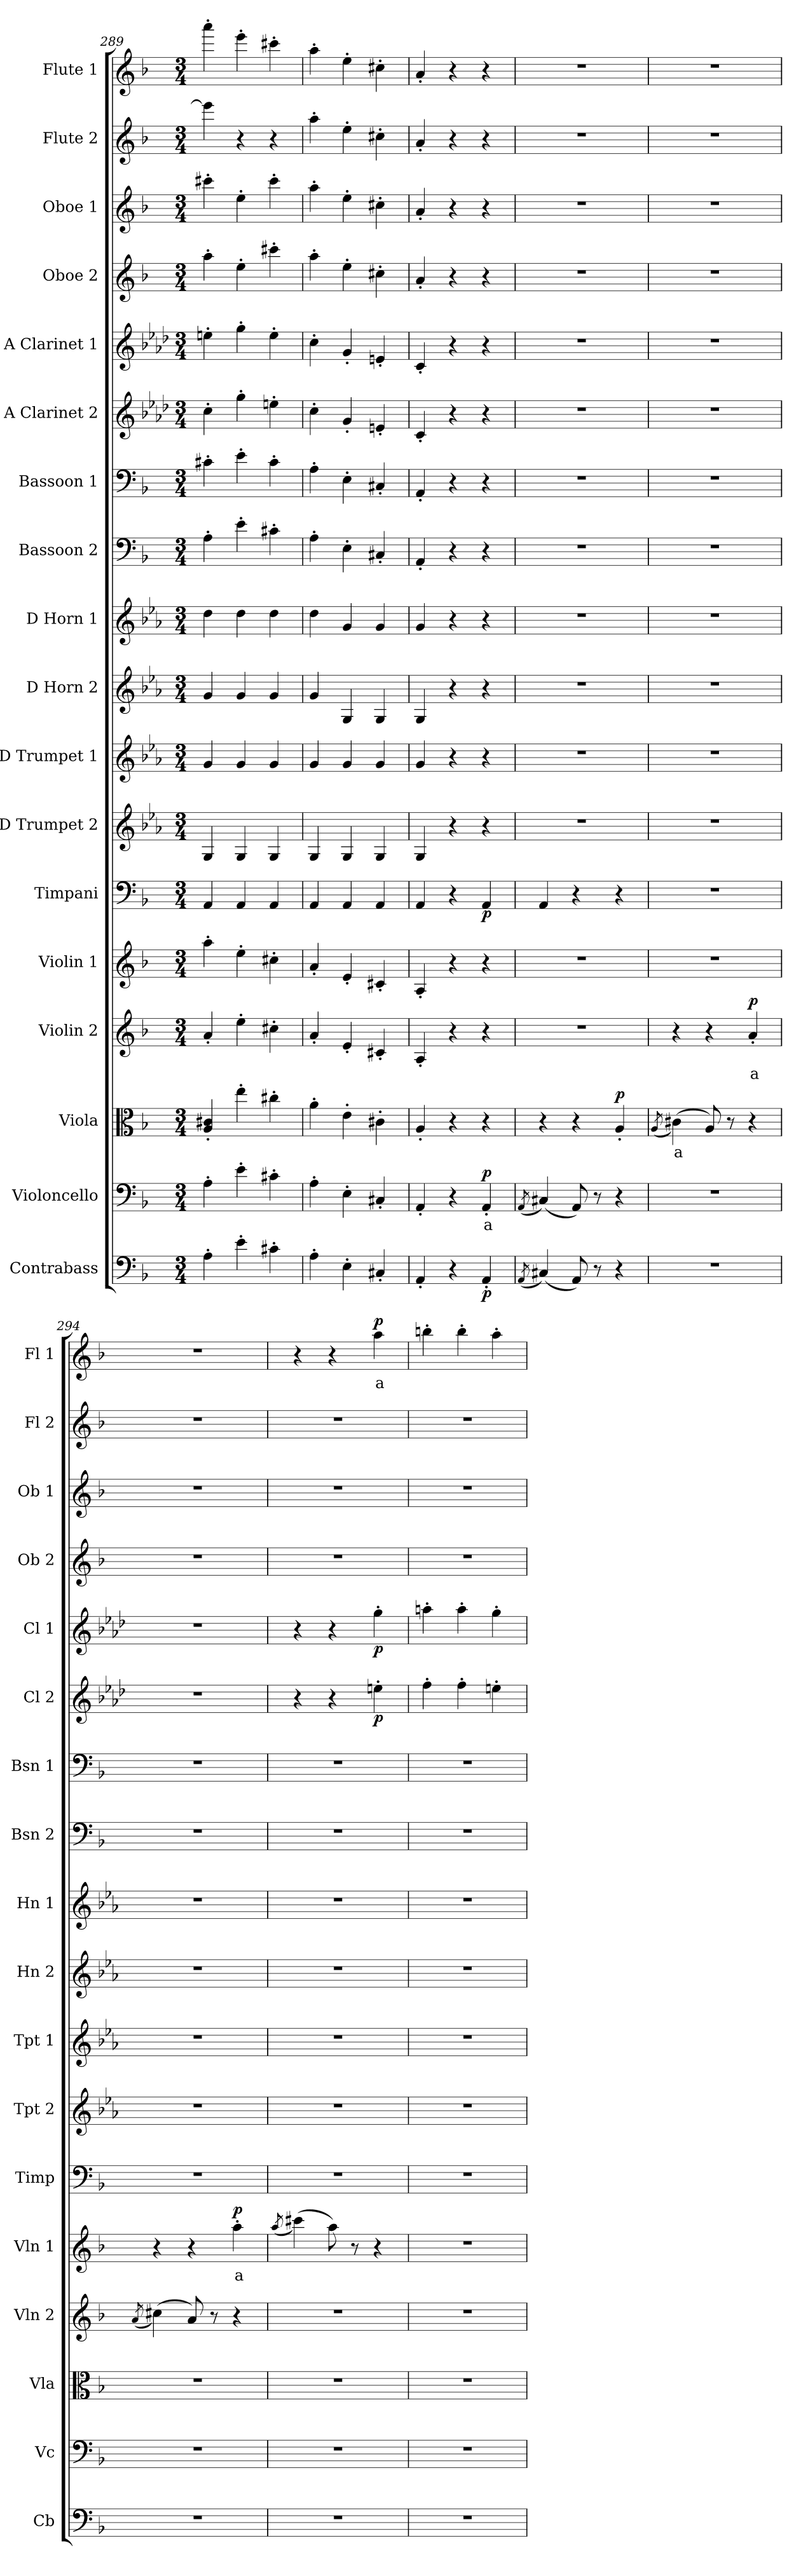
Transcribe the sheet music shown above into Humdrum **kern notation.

**kern	**dynam	**kern	**text	**dynam	**kern	**text	**dynam	**kern	**text	**dynam	**kern	**text	**dynam	**kern	**dynam	**kern	**kern	**kern	**kern	**kern	**kern	**kern	**dynam	**kern	**dynam	**kern	**kern	**kern	**kern	**text	**dynam
*part18	*part18	*part17	*part17	*part17	*part16	*part16	*part16	*part15	*part15	*part15	*part14	*part14	*part14	*part13	*part13	*part12	*part11	*part10	*part9	*part8	*part7	*part6	*part6	*part5	*part5	*part4	*part3	*part2	*part1	*part1	*part1
*staff18	*staff18	*staff17	*staff17	*staff17	*staff16	*staff16	*staff16	*staff15	*staff15	*staff15	*staff14	*staff14	*staff14	*staff13	*staff13	*staff12	*staff11	*staff10	*staff9	*staff8	*staff7	*staff6	*staff6	*staff5	*staff5	*staff4	*staff3	*staff2	*staff1	*staff1	*staff1
*I"Contrabass	*	*I"Violoncello	*	*	*I"Viola	*	*	*I"Violin 2	*	*	*I"Violin 1	*	*	*I"Timpani	*	*I"D Trumpet 2	*I"D Trumpet 1	*I"D Horn 2	*I"D Horn 1	*I"Bassoon 2	*I"Bassoon 1	*I"A Clarinet 2	*	*I"A Clarinet 1	*	*I"Oboe 2	*I"Oboe 1	*I"Flute 2	*I"Flute 1	*	*
*I'Cb	*	*I'Vc	*	*	*I'Vla	*	*	*I'Vln 2	*	*	*I'Vln 1	*	*	*I'Timp	*	*I'Tpt 2	*I'Tpt 1	*I'Hn 2	*I'Hn 1	*I'Bsn 2	*I'Bsn 1	*I'Cl 2	*	*I'Cl 1	*	*I'Ob 2	*I'Ob 1	*I'Fl 2	*I'Fl 1	*	*
*clefF4	*	*clefF4	*	*	*clefC3	*	*	*clefG2	*	*	*clefG2	*	*	*clefF4	*	*clefG2	*clefG2	*clefG2	*clefG2	*clefF4	*clefF4	*clefG2	*	*clefG2	*	*clefG2	*clefG2	*clefG2	*clefG2	*	*
*ITrd7c12	*	*	*	*	*	*	*	*	*	*	*	*	*	*	*	*ITrd-1c-2	*ITrd-1c-2	*ITrd6c10	*ITrd6c10	*	*	*ITrd2c3	*	*ITrd2c3	*	*	*	*	*	*	*
*k[b-]	*	*k[b-]	*	*	*k[b-]	*	*	*k[b-]	*	*	*k[b-]	*	*	*k[b-]	*	*k[b-]	*k[b-]	*k[b-]	*k[b-]	*k[b-]	*k[b-]	*k[b-]	*	*k[b-]	*	*k[b-]	*k[b-]	*k[b-]	*k[b-]	*	*
*M3/4	*	*M3/4	*	*	*M3/4	*	*	*M3/4	*	*	*M3/4	*	*	*M3/4	*	*M3/4	*M3/4	*M3/4	*M3/4	*M3/4	*M3/4	*M3/4	*	*M3/4	*	*M3/4	*M3/4	*M3/4	*M3/4	*	*
=289	=289	=289	=289	=289	=289	=289	=289	=289	=289	=289	=289	=289	=289	=289	=289	=289	=289	=289	=289	=289	=289	=289	=289	=289	=289	=289	=289	=289	=289	=289	=289
4AA'\	.	4A'\	.	.	4A/' 4c#X/'	.	.	4a'/	.	.	4aa'\	.	.	4AA/	.	4A/	4a/	4A/	4e\	4A'\	4c#X'\	4a'\	.	4cc#X'\	.	4aa'\	4ccc#X'\	4eee\]	4aaa'\	.	.
4E'\	.	4e'\	.	.	4ee'\	.	.	4ee'\	.	.	4ee'\	.	.	4AA/	.	4A/	4a/	4A/	4e\	4e'\	4e'\	4ee'\	.	4ee'\	.	4ee'\	4ee'\	4r	4eee'\	.	.
4C#X'\	.	4c#X'\	.	.	4cc#X'\	.	.	4cc#X'\	.	.	4cc#X'\	.	.	4AA/	.	4A/	4a/	4A/	4e\	4c#X'\	4c#'\	4cc#X'\	.	4cc#'\	.	4ccc#X'\	4ccc#'\	4r	4ccc#X'\	.	.
=290	=290	=290	=290	=290	=290	=290	=290	=290	=290	=290	=290	=290	=290	=290	=290	=290	=290	=290	=290	=290	=290	=290	=290	=290	=290	=290	=290	=290	=290	=290	=290
4AA'\	.	4A'\	.	.	4a'\	.	.	4a'/	.	.	4a'/	.	.	4AA/	.	4A/	4a/	4A/	4e\	4A'\	4A'\	4a'\	.	4a'\	.	4aa'\	4aa'\	4aa'\	4aa'\	.	.
4EE'\	.	4E'\	.	.	4e'\	.	.	4e'/	.	.	4e'/	.	.	4AA/	.	4A/	4a/	4AA/	4A/	4E'\	4E'\	4e'/	.	4e'/	.	4ee'\	4ee'\	4ee'\	4ee'\	.	.
4CC#X'/	.	4C#X'/	.	.	4c#X'\	.	.	4c#X'/	.	.	4c#X'/	.	.	4AA/	.	4A/	4a/	4AA/	4A/	4C#X'/	4C#X'/	4c#X'/	.	4c#X'/	.	4cc#X'\	4cc#X'\	4cc#X'\	4cc#X'\	.	.
=291	=291	=291	=291	=291	=291	=291	=291	=291	=291	=291	=291	=291	=291	=291	=291	=291	=291	=291	=291	=291	=291	=291	=291	=291	=291	=291	=291	=291	=291	=291	=291
4AAA'/	.	4AA'/	.	.	4A'/	.	.	4A'/	.	.	4A'/	.	.	4AA/	.	4A/	4a/	4AA/	4A/	4AA'/	4AA'/	4A'/	.	4A'/	.	4a'/	4a'/	4a'/	4a'/	.	.
4r	.	4r	.	.	4r	.	.	4r	.	.	4r	.	.	4r	.	4r	4r	4r	4r	4r	4r	4r	.	4r	.	4r	4r	4r	4r	.	.
!	!LO:DY:b	!	!LO:LY:b:color=#FF0000	!LO:DY:b	!	!	!	!	!	!	!	!	!	!	!LO:DY:b	!	!	!	!	!	!	!	!	!	!	!	!	!	!	!	!
4AAA'/	p	4AA'/	a	p	4r	.	.	4r	.	.	4r	.	.	4AA/	p	4r	4r	4r	4r	4r	4r	4r	.	4r	.	4r	4r	4r	4r	.	.
!!LO:PB:g=z
=292	=292	=292	=292	=292	=292	=292	=292	=292	=292	=292	=292	=292	=292	=292	=292	=292	=292	=292	=292	=292	=292	=292	=292	=292	=292	=292	=292	=292	=292	=292	=292
(8qAAA/	.	(8qAA/	.	.	.	.	.	.	.	.	.	.	.	.	.	.	.	.	.	.	.	.	.	.	.	.	.	.	.	.	.
(4CC#X/)	.	(4C#X/)	.	.	4r	.	.	2.r	.	.	2.r	.	.	4AA/	.	2.r	2.r	2.r	2.r	2.r	2.r	2.r	.	2.r	.	2.r	2.r	2.r	2.r	.	.
8AAA/)	.	8AA/)	.	.	4r	.	.	.	.	.	.	.	.	4r	.	.	.	.	.	.	.	.	.	.	.	.	.	.	.	.	.
8r	.	8r	.	.	.	.	.	.	.	.	.	.	.	.	.	.	.	.	.	.	.	.	.	.	.	.	.	.	.	.	.
!	!	!	!	!	!	!	!LO:DY:b	!	!	!	!	!	!	!	!	!	!	!	!	!	!	!	!	!	!	!	!	!	!	!	!
4r	.	4r	.	.	4A'/	.	p	.	.	.	.	.	.	4r	.	.	.	.	.	.	.	.	.	.	.	.	.	.	.	.	.
=293	=293	=293	=293	=293	=293	=293	=293	=293	=293	=293	=293	=293	=293	=293	=293	=293	=293	=293	=293	=293	=293	=293	=293	=293	=293	=293	=293	=293	=293	=293	=293
.	.	.	.	.	(8qA/	.	.	.	.	.	.	.	.	.	.	.	.	.	.	.	.	.	.	.	.	.	.	.	.	.	.
!	!	!	!	!	!	!LO:LY:b:color=#FF0000	!	!	!	!	!	!	!	!	!	!	!	!	!	!	!	!	!	!	!	!	!	!	!	!	!
2.r	.	2.r	.	.	(4c#X\)	a	.	4r	.	.	2.r	.	.	2.r	.	2.r	2.r	2.r	2.r	2.r	2.r	2.r	.	2.r	.	2.r	2.r	2.r	2.r	.	.
.	.	.	.	.	8A/)	.	.	4r	.	.	.	.	.	.	.	.	.	.	.	.	.	.	.	.	.	.	.	.	.	.	.
.	.	.	.	.	8r	.	.	.	.	.	.	.	.	.	.	.	.	.	.	.	.	.	.	.	.	.	.	.	.	.	.
!	!	!	!	!	!	!	!	!	!LO:LY:b:color=#FF0000	!LO:DY:b	!	!	!	!	!	!	!	!	!	!	!	!	!	!	!	!	!	!	!	!	!
.	.	.	.	.	4r	.	.	4a'/	a	p	.	.	.	.	.	.	.	.	.	.	.	.	.	.	.	.	.	.	.	.	.
=294	=294	=294	=294	=294	=294	=294	=294	=294	=294	=294	=294	=294	=294	=294	=294	=294	=294	=294	=294	=294	=294	=294	=294	=294	=294	=294	=294	=294	=294	=294	=294
.	.	.	.	.	.	.	.	(8qa/	.	.	.	.	.	.	.	.	.	.	.	.	.	.	.	.	.	.	.	.	.	.	.
2.r	.	2.r	.	.	2.r	.	.	(4cc#X\)	.	.	4r	.	.	2.r	.	2.r	2.r	2.r	2.r	2.r	2.r	2.r	.	2.r	.	2.r	2.r	2.r	2.r	.	.
.	.	.	.	.	.	.	.	8a/)	.	.	4r	.	.	.	.	.	.	.	.	.	.	.	.	.	.	.	.	.	.	.	.
.	.	.	.	.	.	.	.	8r	.	.	.	.	.	.	.	.	.	.	.	.	.	.	.	.	.	.	.	.	.	.	.
!	!	!	!	!	!	!	!	!	!	!	!	!LO:LY:b:color=#FF0000	!LO:DY:b	!	!	!	!	!	!	!	!	!	!	!	!	!	!	!	!	!	!
.	.	.	.	.	.	.	.	4r	.	.	4aa'\	a	p	.	.	.	.	.	.	.	.	.	.	.	.	.	.	.	.	.	.
=295	=295	=295	=295	=295	=295	=295	=295	=295	=295	=295	=295	=295	=295	=295	=295	=295	=295	=295	=295	=295	=295	=295	=295	=295	=295	=295	=295	=295	=295	=295	=295
.	.	.	.	.	.	.	.	.	.	.	(8qaa/	.	.	.	.	.	.	.	.	.	.	.	.	.	.	.	.	.	.	.	.
2.r	.	2.r	.	.	2.r	.	.	2.r	.	.	(4ccc#X\)	.	.	2.r	.	2.r	2.r	2.r	2.r	2.r	2.r	4r	.	4r	.	2.r	2.r	2.r	4r	.	.
.	.	.	.	.	.	.	.	.	.	.	8aa\)	.	.	.	.	.	.	.	.	.	.	4r	.	4r	.	.	.	.	4r	.	.
.	.	.	.	.	.	.	.	.	.	.	8r	.	.	.	.	.	.	.	.	.	.	.	.	.	.	.	.	.	.	.	.
!	!	!	!	!	!	!	!	!	!	!	!	!	!	!	!	!	!	!	!	!	!	!	!LO:DY:b	!	!LO:DY:b	!	!	!	!	!LO:LY:b:color=#FF0000	!LO:DY:b
.	.	.	.	.	.	.	.	.	.	.	4r	.	.	.	.	.	.	.	.	.	.	4cc#X'\	p	4ee'\	p	.	.	.	4aa\	a	p
=296	=296	=296	=296	=296	=296	=296	=296	=296	=296	=296	=296	=296	=296	=296	=296	=296	=296	=296	=296	=296	=296	=296	=296	=296	=296	=296	=296	=296	=296	=296	=296
2.r	.	2.r	.	.	2.r	.	.	2.r	.	.	2.r	.	.	2.r	.	2.r	2.r	2.r	2.r	2.r	2.r	4dd'\	.	4ff#X'\	.	2.r	2.r	2.r	4bbn'\	.	.
.	.	.	.	.	.	.	.	.	.	.	.	.	.	.	.	.	.	.	.	.	.	4dd'\	.	4ff#'\	.	.	.	.	4bb'\	.	.
.	.	.	.	.	.	.	.	.	.	.	.	.	.	.	.	.	.	.	.	.	.	4cc#X'\	.	4ee'\	.	.	.	.	4aa'\	.	.
=	=	=	=	=	=	=	=	=	=	=	=	=	=	=	=	=	=	=	=	=	=	=	=	=	=	=	=	=	=	=	=
*-	*-	*-	*-	*-	*-	*-	*-	*-	*-	*-	*-	*-	*-	*-	*-	*-	*-	*-	*-	*-	*-	*-	*-	*-	*-	*-	*-	*-	*-	*-	*-
